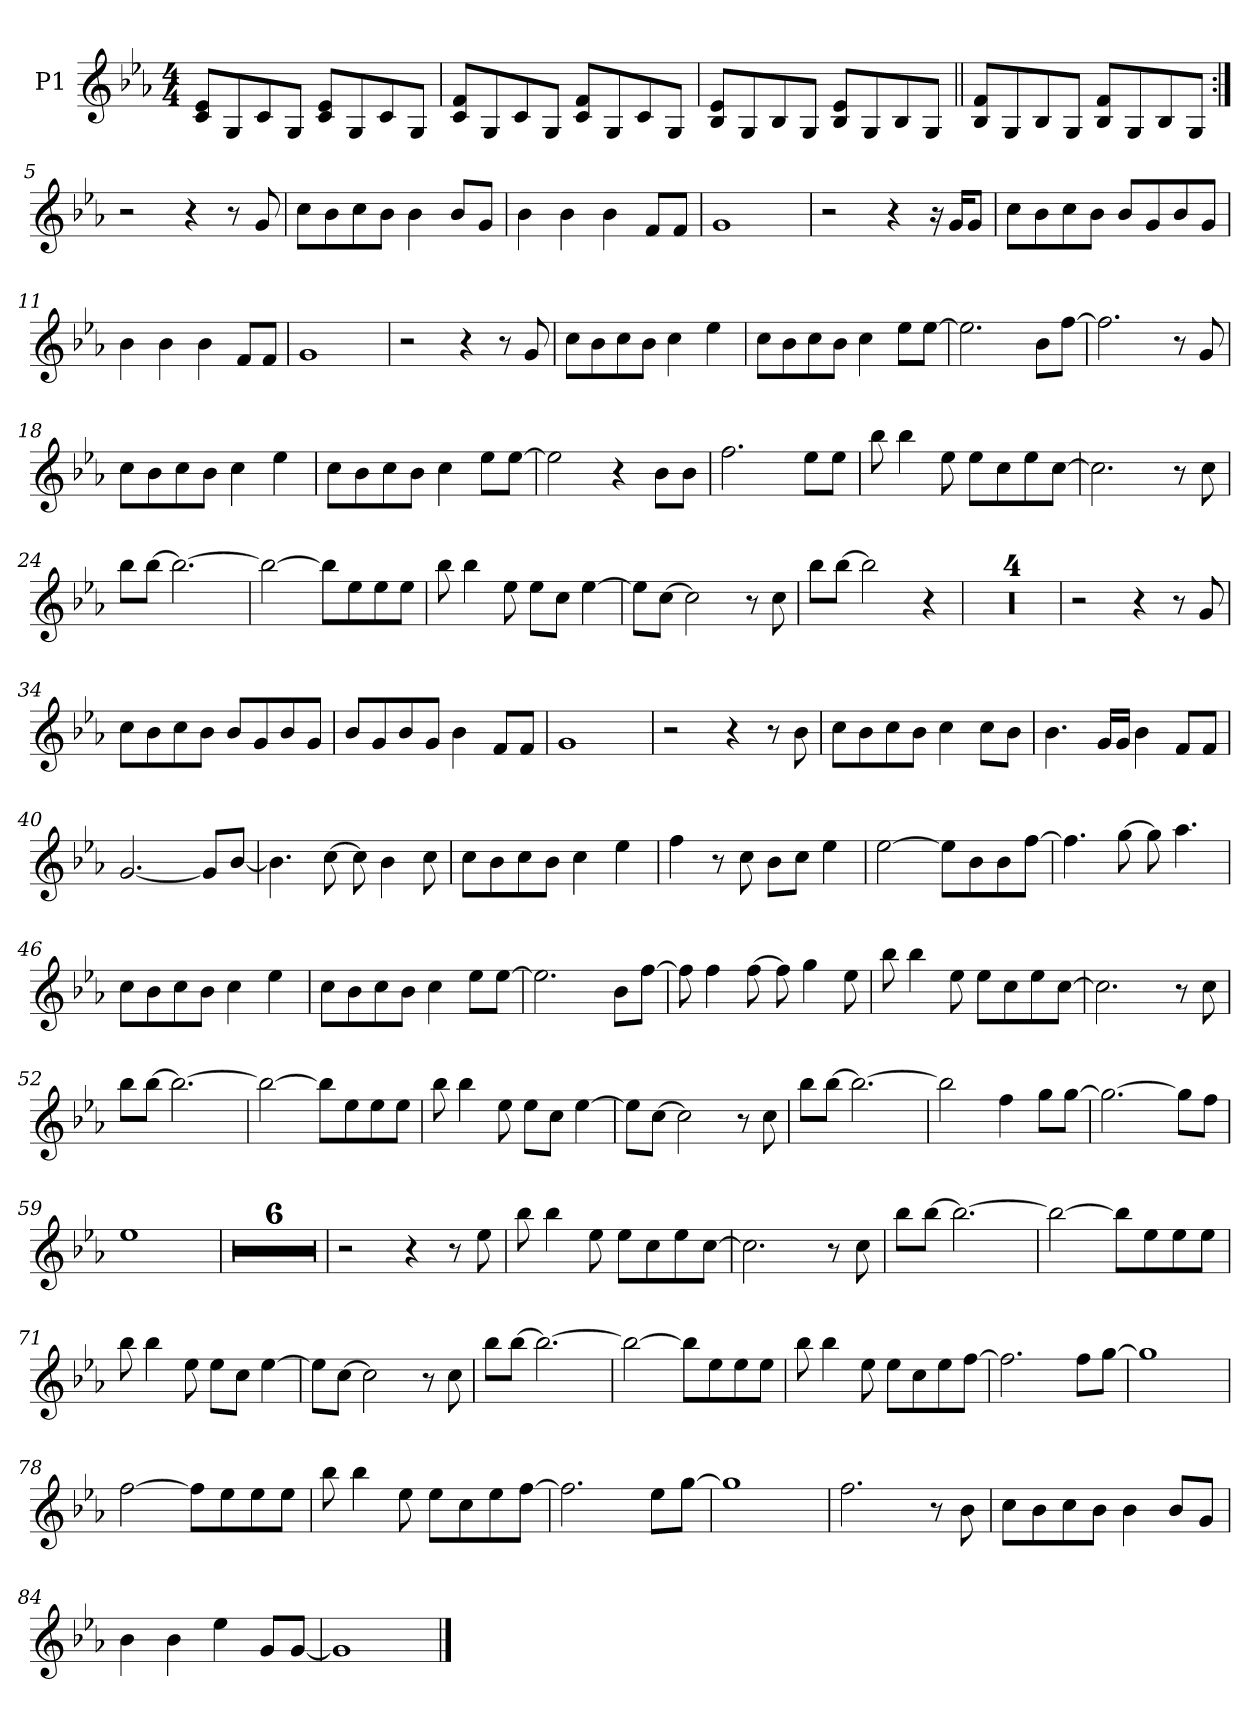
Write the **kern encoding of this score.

**kern
*part1
*staff1
*I"P1
*clefG2
*k[b-e-a-]
*c:
*M4/4
*MM118
=1
8c/ 8e-/L
8G/
8c/
8G/J
8c/ 8e-/L
8G/
8c/
8G/J
=2
8c/ 8f/L
8G/
8c/
8G/J
8c/ 8f/L
8G/
8c/
8G/J
=3
8B-/ 8e-/L
8G/
8B-/
8G/J
8B-/ 8e-/L
8G/
8B-/
8G/J
=4||
8B-/ 8f/L
8G/
8B-/
8G/J
8B-/ 8f/L
8G/
8B-/
8G/J
!!LO:LB:g=z
=5:|!
2r
4r
8r
8g/
=6
8cc\L
8b-\
8cc\
8b-\J
4b-\
8b-/L
8g/J
=7
4b-\
4b-\
4b-\
8f/L
8f/J
=8
1g
=9
2r
4r
16r
16g/KL
8g/J
!!LO:LB:g=z
=10
8cc\L
8b-\
8cc\
8b-\J
8b-/L
8g/
8b-/
8g/J
=11
4b-\
4b-\
4b-\
8f/L
8f/J
=12
1g
=13
2r
4r
8r
8g/
=14
8cc\L
8b-\
8cc\
8b-\J
4cc\
4ee-\
!!LO:LB:g=z
=15
8cc\L
8b-\
8cc\
8b-\J
4cc\
8ee-\L
[>8ee-\J
=16
2.ee-\]
8b-\L
[>8ff\J
=17
2.ff\]
8r
8g/
=18
8cc\L
8b-\
8cc\
8b-\J
4cc\
4ee-\
=19
8cc\L
8b-\
8cc\
8b-\J
4cc\
8ee-\L
[>8ee-\J
!!LO:LB:g=z
=20
2ee-\]
4r
8b-\L
8b-\J
=21
2.ff\
8ee-\L
8ee-\J
=22
8bb-\
4bb-\
8ee-\
8ee-\L
8cc\
8ee-\
[>8cc\J
=23
2.cc\]
8r
8cc\
=24
8bb-\L
[>8bb-\J
2.bb-\_
=25
2bb-\_
8bb-\L]
8ee-\
8ee-\
8ee-\J
!!LO:LB:g=z
=26
8bb-\
4bb-\
8ee-\
8ee-\L
8cc\J
[>4ee-\
=27
8ee-\L]
[>8cc\J
2cc\]
8r
8cc\
=28
8bb-\L
[>8bb-\J
2bb-\]
4r
=29
1r
=30
1r
=31
1r
=32
1r
!!LO:LB:g=z
=33
2r
4r
8r
8g/
=34
8cc\L
8b-\
8cc\
8b-\J
8b-/L
8g/
8b-/
8g/J
=35
8b-/L
8g/
8b-/
8g/J
4b-\
8f/L
8f/J
=36
1g
=37
2r
4r
8r
8b-\
!!LO:LB:g=z
=38
8cc\L
8b-\
8cc\
8b-\J
4cc\
8cc\L
8b-\J
=39
4.b-\
16g/LL
16g/JJ
4b-\
8f/L
8f/J
=40
[<2.g/
8g/L]
[<8b-/J
=41
4.b-\]
[>8cc\
8cc\]
4b-\
8cc\
=42
8cc\L
8b-\
8cc\
8b-\J
4cc\
4ee-\
!!LO:LB:g=z
=43
4ff\
8r
8cc\
8b-\L
8cc\J
4ee-\
=44
[>2ee-\
8ee-\L]
8b-\
8b-\
[>8ff\J
=45
4.ff\]
[>8gg\
8gg\]
4.aa-\
=46
8cc\L
8b-\
8cc\
8b-\J
4cc\
4ee-\
=47
8cc\L
8b-\
8cc\
8b-\J
4cc\
8ee-\L
[>8ee-\J
!!LO:LB:g=z
=48
2.ee-\]
8b-\L
[>8ff\J
=49
8ff\]
4ff\
[>8ff\
8ff\]
4gg\
8ee-\
=50
8bb-\
4bb-\
8ee-\
8ee-\L
8cc\
8ee-\
[>8cc\J
=51
2.cc\]
8r
8cc\
=52
8bb-\L
[>8bb-\J
2.bb-\_
=53
2bb-\_
8bb-\L]
8ee-\
8ee-\
8ee-\J
!!LO:PB:g=z
=54
8bb-\
4bb-\
8ee-\
8ee-\L
8cc\J
[>4ee-\
=55
8ee-\L]
[>8cc\J
2cc\]
8r
8cc\
=56
8bb-\L
[8bb-\J
2.bb-\_
=57
2bb-\]
4ff\
8gg\L
[>8gg\J
=58
2.gg\_
8gg\L]
8ff\J
=59
1ee-
=60
1r
!!LO:LB:g=z
=61
1r
=62
1r
=63
1r
=64
1r
=65
1r
=66
2r
4r
8r
8ee-\
=67
8bb-\
4bb-\
8ee-\
8ee-\L
8cc\
8ee-\
[>8cc\J
=68
2.cc\]
8r
8cc\
!!LO:LB:g=z
=69
8bb-\L
[8bb-\J
2.bb-\_
=70
2bb-\_
8bb-\L]
8ee-\
8ee-\
8ee-\J
=71
8bb-\
4bb-\
8ee-\
8ee-\L
8cc\J
[>4ee-\
=72
8ee-\L]
[>8cc\J
2cc\]
8r
8cc\
=73
8bb-\L
[8bb-\J
2.bb-\_
=74
2bb-\_
8bb-\L]
8ee-\
8ee-\
8ee-\J
!!LO:LB:g=z
=75
8bb-\
4bb-\
8ee-\
8ee-\L
8cc\
8ee-\
[>8ff\J
=76
2.ff\]
8ff\L
[>8gg\J
=77
1gg]
=78
[>2ff\
8ff\L]
8ee-\
8ee-\
8ee-\J
=79
8bb-\
4bb-\
8ee-\
8ee-\L
8cc\
8ee-\
[>8ff\J
!!LO:LB:g=z
=80
2.ff\]
8ee-\L
[>8gg\J
=81
1gg]
=82
2.ff\
8r
8b-\
=83
8cc\L
8b-\
8cc\
8b-\J
4b-\
8b-/L
8g/J
=84
4b-\
4b-\
4ee-\
8g/L
[<8g/J
=85
1g]
==
*-
